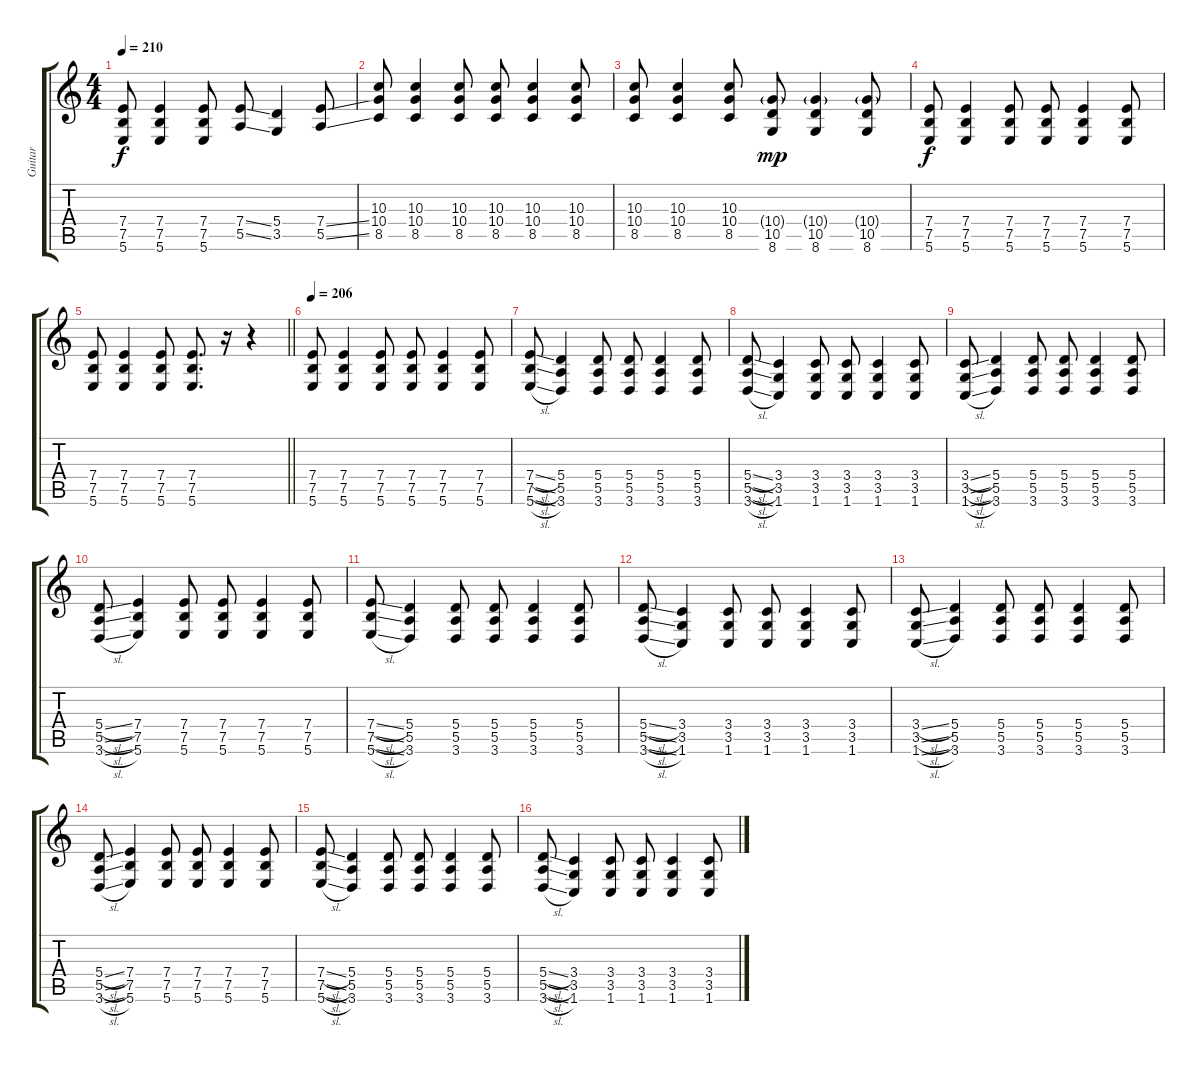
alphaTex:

\track ("Guitar" "Guitar") {instrument distortionguitar}
\staff {score tabs}
\tuning (B3 Gb3 D3 A2 E2 B1) {hide}
\ts (4 4)
\tempo 210
\clef g2
\ks c
(7.4 7.5 5.6).8{dy f} (7.4 7.5 5.6).4 (7.4 7.5 5.6).8 (7.4{ss} 5.5{ss}).8 (5.4 3.5).4 (7.4{ss} 5.5{ss}).8 |
(10.3 10.4 8.5).8 (10.3 10.4 8.5).4 (10.3 10.4 8.5).8 (10.3 10.4 8.5).8 (10.3 10.4 8.5).4 (10.3 10.4 8.5).8 |
(10.3 10.4 8.5).8 (10.3 10.4 8.5).4 (10.3 10.4 8.5).8 (10.4{g} 10.5 8.6).8{dy mp} (10.4{g} 10.5 8.6).4 (10.4{g} 10.5 8.6).8 |
(7.4 7.5 5.6).8{dy f} (7.4 7.5 5.6).4 (7.4 7.5 5.6).8 (7.4 7.5 5.6).8 (7.4 7.5 5.6).4 (7.4 7.5 5.6).8 |
\barLineRight lightlight
(7.4 7.5 5.6).8 (7.4 7.5 5.6).4 (7.4 7.5 5.6).8 (7.4 7.5 5.6).8{d} r.16 r.4 |
\section ("" "")
\tempo 206
(7.4 7.5 5.6).8 (7.4 7.5 5.6).4 (7.4 7.5 5.6).8 (7.4 7.5 5.6).8 (7.4 7.5 5.6).4 (7.4 7.5 5.6).8 |
(7.4{sl} 7.5{sl} 5.6{sl}).8 (5.4 5.5 3.6).4 (5.4 5.5 3.6).8 (5.4 5.5 3.6).8 (5.4 5.5 3.6).4 (5.4 5.5 3.6).8 |
(5.4{sl} 5.5{sl} 3.6{sl}).8 (3.4 3.5 1.6).4 (3.4 3.5 1.6).8 (3.4 3.5 1.6).8 (3.4 3.5 1.6).4 (3.4 3.5 1.6).8 |
(3.4{sl} 3.5{sl} 1.6{sl}).8 (5.4 5.5 3.6).4 (5.4 5.5 3.6).8 (5.4 5.5 3.6).8 (5.4 5.5 3.6).4 (5.4 5.5 3.6).8 |
(5.4{sl} 5.5{sl} 3.6{sl}).8 (7.4 7.5 5.6).4 (7.4 7.5 5.6).8 (7.4 7.5 5.6).8 (7.4 7.5 5.6).4 (7.4 7.5 5.6).8 |
(7.4{sl} 7.5{sl} 5.6{sl}).8 (5.4 5.5 3.6).4 (5.4 5.5 3.6).8 (5.4 5.5 3.6).8 (5.4 5.5 3.6).4 (5.4 5.5 3.6).8 |
(5.4{sl} 5.5{sl} 3.6{sl}).8 (3.4 3.5 1.6).4 (3.4 3.5 1.6).8 (3.4 3.5 1.6).8 (3.4 3.5 1.6).4 (3.4 3.5 1.6).8 |
(3.4{sl} 3.5{sl} 1.6{sl}).8 (5.4 5.5 3.6).4 (5.4 5.5 3.6).8 (5.4 5.5 3.6).8 (5.4 5.5 3.6).4 (5.4 5.5 3.6).8 |
(5.4{sl} 5.5{sl} 3.6{sl}).8 (7.4 7.5 5.6).4 (7.4 7.5 5.6).8 (7.4 7.5 5.6).8 (7.4 7.5 5.6).4 (7.4 7.5 5.6).8 |
(7.4{sl} 7.5{sl} 5.6{sl}).8 (5.4 5.5 3.6).4 (5.4 5.5 3.6).8 (5.4 5.5 3.6).8 (5.4 5.5 3.6).4 (5.4 5.5 3.6).8 |
(5.4{sl} 5.5{sl} 3.6{sl}).8 (3.4 3.5 1.6).4 (3.4 3.5 1.6).8 (3.4 3.5 1.6).8 (3.4 3.5 1.6).4 (3.4 3.5 1.6).8
